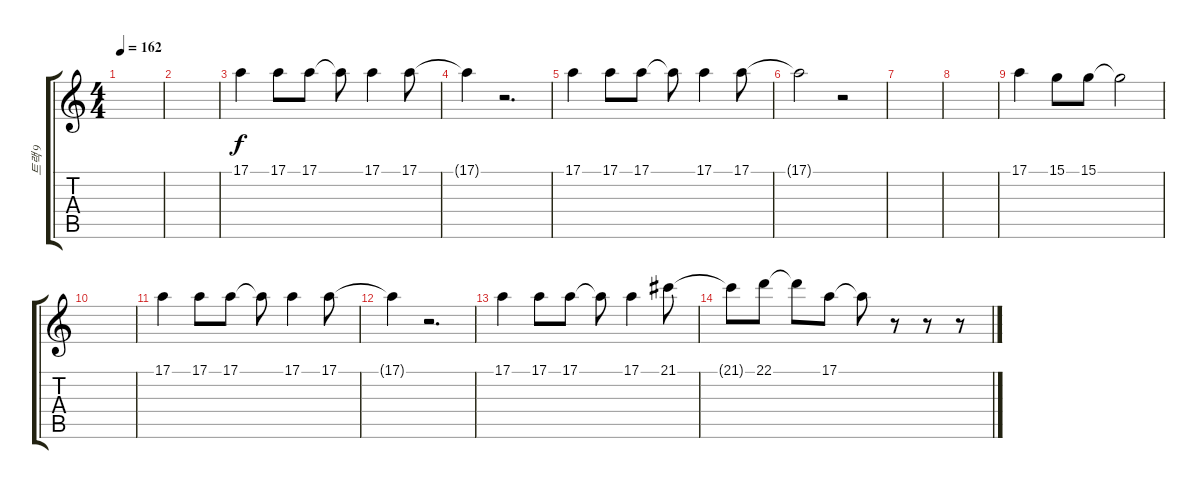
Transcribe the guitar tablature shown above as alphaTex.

\track ("트랙 9" "트랙 9") {instrument sopranosax}
\staff {score tabs}
\tuning (E4 B3 G3 D3 A2 E2) {hide}
\ts (4 4)
\tempo 162
\clef g2
\ks c
|
|
17.1.4 17.1.8 17.1.8 17.1{t}.8 17.1.4 17.1.8 |
17.1{t}.4 r.2{d} |
17.1.4 17.1.8 17.1.8 17.1{t}.8 17.1.4 17.1.8 |
17.1{t}.2 r.2 |
|
|
17.1.4 15.1.8 15.1.8 15.1{t}.2 |
|
17.1.4 17.1.8 17.1.8 17.1{t}.8 17.1.4 17.1.8 |
17.1{t}.4 r.2{d} |
17.1.4 17.1.8 17.1.8 17.1{t}.8 17.1.4 21.1.8 |
21.1{t}.8 22.1.8 22.1{t}.8 17.1.8 17.1{t}.8 r.8 r.8 r.8
